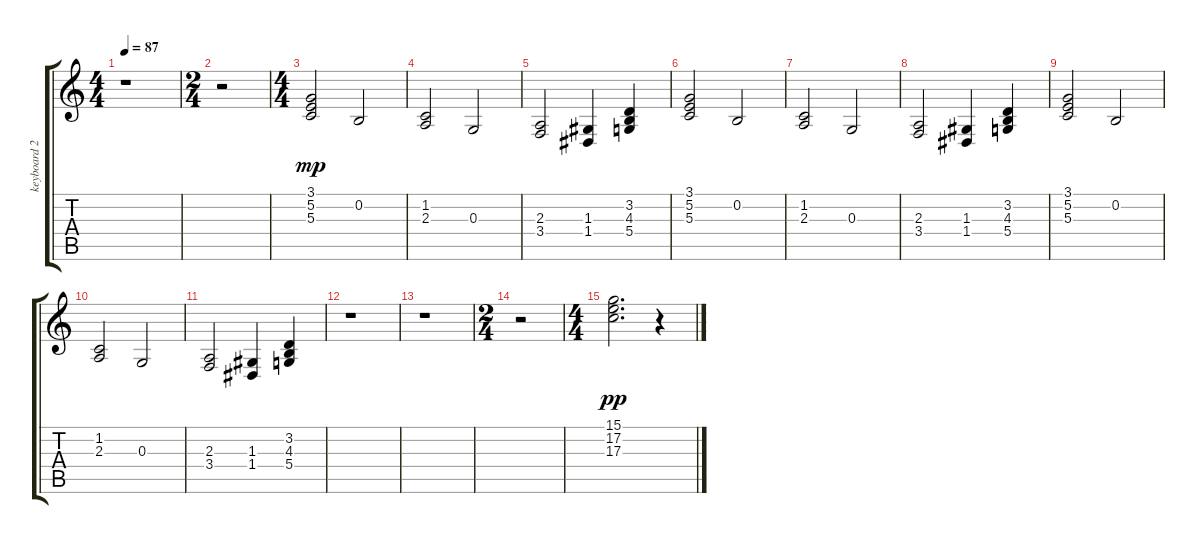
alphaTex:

\track ("keyboard 2" "keyboard 2") {instrument churchorgan}
\staff {score tabs}
\tuning (E4 B3 G3 D3 A2 E2) {hide}
\ts (4 4)
\tempo 87
\clef g2
\ks c
r.1{dy mp} |
\ts (2 4)
r.2 |
\ts (4 4)
(3.1 5.2 5.3).2 0.2.2 |
(1.2 2.3).2 0.3.2 |
(2.3 3.4).2 (1.3 1.4).4 (3.2 4.3 5.4).4 |
(3.1 5.2 5.3).2 0.2.2 |
(1.2 2.3).2 0.3.2 |
(2.3 3.4).2 (1.3 1.4).4 (3.2 4.3 5.4).4 |
(3.1 5.2 5.3).2 0.2.2 |
(1.2 2.3).2 0.3.2 |
(2.3 3.4).2 (1.3 1.4).4 (3.2 4.3 5.4).4 |
r.1 |
r.1 |
\ts (2 4)
r.2 |
\ts (4 4)
(15.1 17.2 17.3).2{d dy pp} r.4
